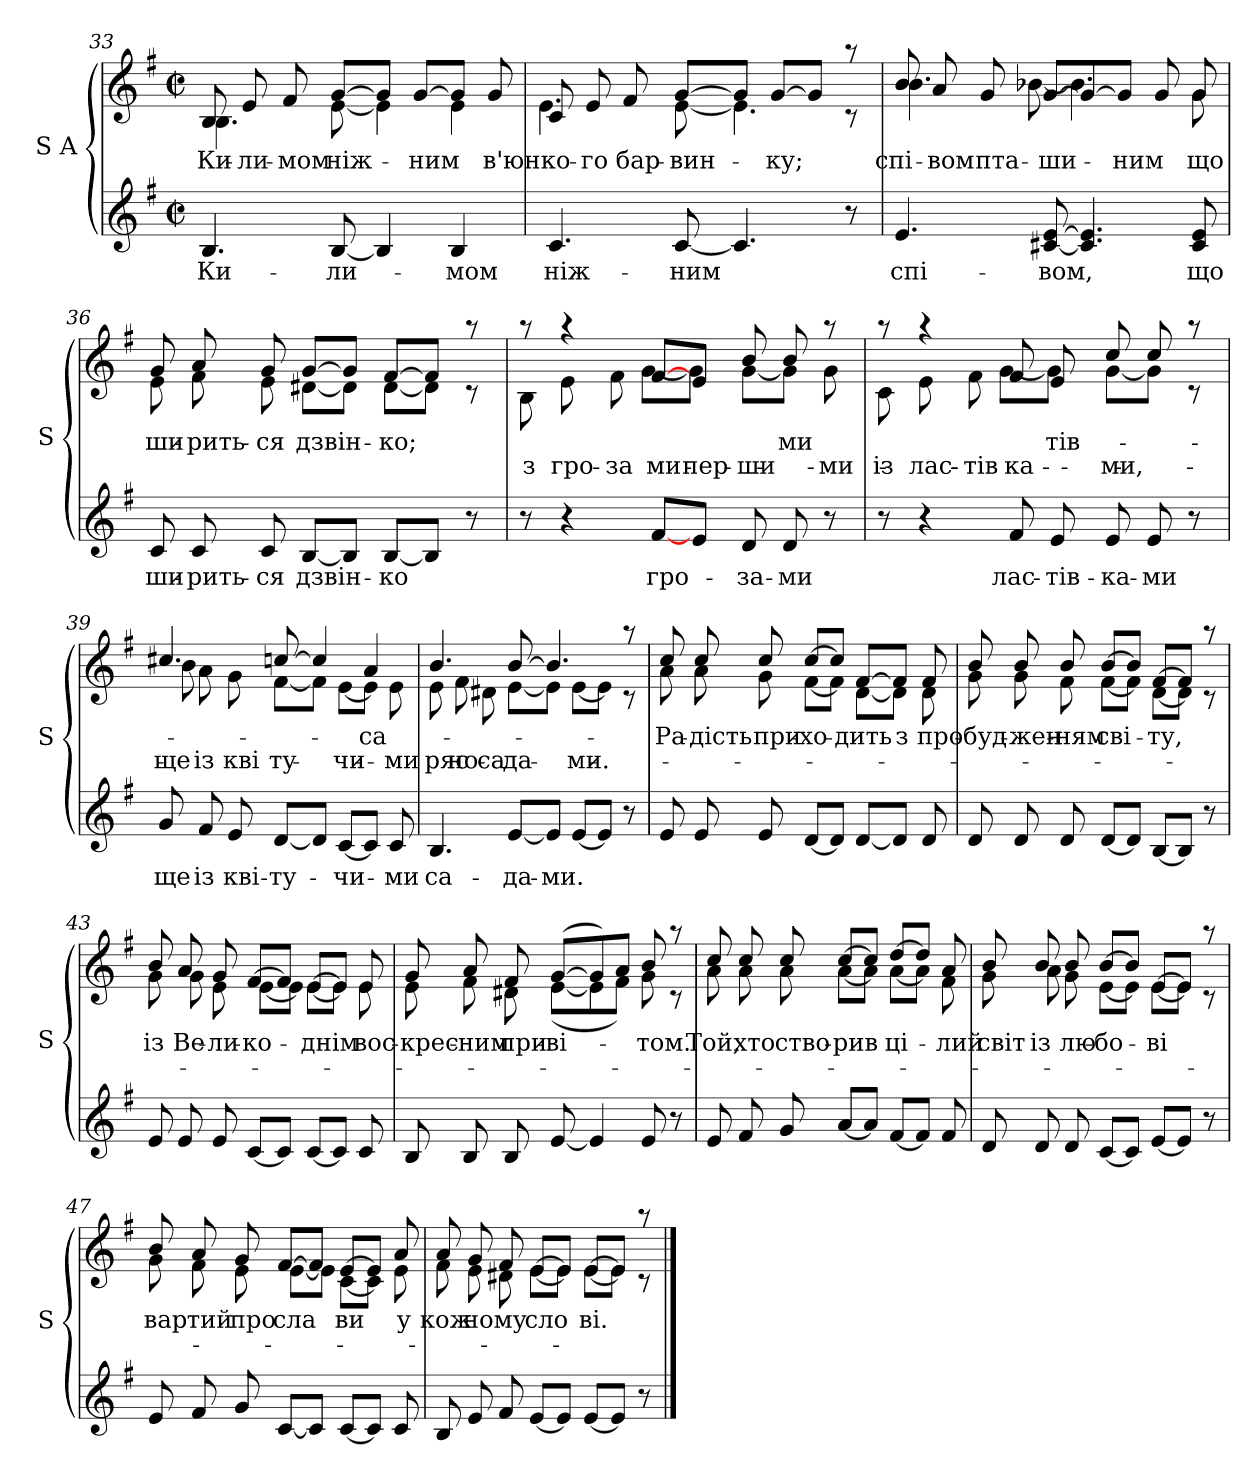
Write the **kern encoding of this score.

**kern	**text	**kern	**text	**text
*part2	*part2	*part1	*part1	*part1
*staff2	*staff2	*staff1	*staff1	*staff1
*	*	*I"S A	*	*
*I'S	*	*I'S	*	*
*clefG2	*	*clefG2	*	*
*k[f#]	*	*k[f#]	*	*
*e:	*	*e:	*	*
*M2/2	*	*M2/2	*	*
*met(c|)	*	*met(c|)	*	*
=33	=33	=33	=33	=33
!	!LO:LY:b	!	!LO:LY:b	!
*	*	*^	*	*
4.B/	Ки-	8B/	4.B\	Ки-	.
!	!	!	!	!LO:LY:b	!
.	.	8e/	.	-ли-	.
!	!	!	!	!LO:LY:b	!
.	.	8f#/	.	-мом	.
!	!LO:LY:b	!	!	!LO:LY:b	!
[8B/	-ли-	[>8g/L	[<8e\	ніж-	.
4B/]	.	8g/J]	4e\]	.	.
!	!	!	!	!LO:LY:b	!
.	.	[>8g/L	.	-ним	.
!	!LO:LY:b	!	!	!	!
4B/	-мом	8g/J]	4e\	.	.
!	!	!	!	!LO:LY:b	!
.	.	8g/	.	в'юн	.
!!LO:PB:g=z	!!
=34	=34	=34	=34	=34	=34
!	!LO:LY:b	!	!	!LO:LY:a	!
4.c/	ніж-	8c/	4.e\	ко-	.
!	!	!	!	!LO:LY:a	!
.	.	8e/	.	-го	.
!	!	!	!	!LO:LY:a	!
.	.	8f#/	.	бар-	.
!	!LO:LY:b	!	!	!LO:LY:a	!
[8c/	-ним	[>8g/L	[<8e\	-вин-	.
4.c/]	.	8g/J]	4.e\]	.	.
!	!	!	!	!LO:LY:a	!
.	.	[>8g/L	.	-ку;	.
.	.	8g/J]	.	.	.
8r	.	8raa	8rc	.	.
=35	=35	=35	=35	=35	=35
!	!LO:LY:b	!	!	!LO:LY:a	!
4.e/	спі-	8b/	4.b\	спі-	.
!	!	!	!	!LO:LY:a	!
.	.	8a/	.	-вом	.
!	!	!	!	!LO:LY:a	!
.	.	8g/	.	пта-	.
!	!LO:LY:b	!	!	!LO:LY:a	!
[8c#X/ [8e/	-вом,	[>8g/L	[<8b-X\	-ши-	.
4.c#/] 4.e/]	.	8g/_	4.b-\]	.	.
!	!	!	!	!LO:LY:a	!
.	.	8g/J]	.	-ним	.
.	.	8g/	.	.	.
!	!LO:LY:b	!	!	!LO:LY:a	!
8c#/ 8e/	що	8g/	8g\	що	.
=36	=36	=36	=36	=36	=36
!	!LO:LY:b	!	!	!LO:LY:a	!
8c/	ши-	8g/	8e\	ши-	.
!	!LO:LY:b	!	!	!LO:LY:a	!
8c/	-рить-	8a/	8f#\	-рить-	.
!	!LO:LY:b	!	!	!LO:LY:a	!
8c/	-ся	8g/	8e\	-ся	.
!	!LO:LY:b	!	!	!LO:LY:a	!
[8B/L	дзвін-	[>8g/L	[<8d#X\L	дзвін-	.
8B/J]	.	8g/J]	8d#\J]	.	.
!	!LO:LY:b	!	!	!LO:LY:a	!
[8B/L	-ко	[>8f#/L	[<8d#\L	-ко;	.
8B/J]	.	8f#/J]	8d#\J]	.	.
8r	.	8raa	8rc	.	.
!!LO:LB:g=z	!!
=37	=37	=37	=37	=37	=37
!	!	!	!	!	!LO:LY:b
8r	.	8raa	8B\	.	-з
!	!LO:LY:b	!	!	!LO:LY:a	!
!	!	!	!	!	!LO:LY:b
4r	з	4raa	8e\	.	гро-
!	!	!	!	!	!LO:LY:b
.	.	.	8f#\	.	-за-
!	!LO:LY:b	!	!	!LO:LY:a	!
!	!	!	!	!	!LO:LY:b
[8f#/L	гро-	[>8f#/L	[<8g\L	.	-ми
!	!	!	!	!	!LO:LY:b
8e/J	.	8e/J	8g\J]	.	пер-
!	!LO:LY:b	!	!	!LO:LY:a	!
!	!	!	!	!	!LO:LY:b
8d/	-за-	8b/	[<8g\L	.	-ши-
!	!LO:LY:b	!	!	!LO:LY:a	!
8d/	-ми	8b/	8g\J]	-ми	.
!	!	!	!	!	!LO:LY:b
8r	.	8raa	8g\	.	-ми
=38	=38	=38	=38	=38	=38
!	!	!	!	!	!LO:LY:b
8r	.	8raa	8c\	.	із
!	!LO:LY:b	!	!	!LO:LY:a	!
!	!	!	!	!	!LO:LY:b
4r	з	4raa	8e\	.	лас-
!	!	!	!	!	!LO:LY:b
.	.	.	8f#\	.	-тів-
!	!LO:LY:b	!	!	!LO:LY:a	!
!	!	!	!	!	!LO:LY:b
8f#/	лас-	8f#/	[<8g\L	.	-ка-
!	!LO:LY:b	!	!	!LO:LY:a	!
8e/	-тів-	8e/	8g\J]	-тів-	.
!	!LO:LY:b	!	!	!LO:LY:a	!
!	!	!	!	!	!LO:LY:b
8e/	-ка-	8cc/	[<8g\L	.	-ми,
!	!LO:LY:b	!	!	!LO:LY:a	!
8e/	-ми	8cc/	8g\J]	.	.
8r	.	8raa	8rc	.	.
=39	=39	=39	=39	=39	=39
!	!LO:LY:b	!	!	!LO:LY:a	!
!	!	!	!	!	!LO:LY:b
8g/	ще	4.cc#X/	8b\	.	ще
!	!LO:LY:b	!	!	!	!LO:LY:b
8f#/	із	.	8a\	.	із
!	!LO:LY:b	!	!	!	!LO:LY:b
8e/	кві-	.	8g\	.	кві-
!	!LO:LY:b	!	!	!LO:LY:a	!
!	!	!	!	!	!LO:LY:b
[8d/L	-ту-	[>8ccn/	[<8f#\L	.	-ту-
8d/J]	.	4cc/]	8f#\J]	.	.
!	!LO:LY:b	!	!	!	!LO:LY:b
[8c/L	-чи-	.	[<8e\L	.	-чи-
!	!	!	!	!LO:LY:a	!
8c/J]	.	4a/	8e\J]	са-	.
!	!LO:LY:b	!	!	!	!LO:LY:b
8c/	-ми	.	8e\	.	-ми
!!LO:LB:g=z	!!
=40	=40	=40	=40	=40	=40
!	!LO:LY:b	!	!	!LO:LY:a	!
!	!	!	!	!	!LO:LY:b
4.B/	са-	4.b/	8e\	.	ряс-
!	!	!	!	!	!LO:LY:b
.	.	.	8f#\	.	-но
!	!	!	!	!	!LO:LY:b
.	.	.	8d#X\	.	са-
!	!LO:LY:b	!	!	!LO:LY:a	!
!	!	!	!	!	!LO:LY:b
[8e/L	-да-	[>8b/	[<8e\L	.	-да-
!	!LO:LY:b	!	!	!	!
8e/J]	-ми.	4.b/]	8e\J]	.	.
!	!	!	!	!	!LO:LY:b
[8e/L	.	.	[<8e\L	.	-ми.
8e/J]	.	.	8e\J]	.	.
8r	.	8raa	8rc	.	.
=41	=41	=41	=41	=41	=41
!	!	!	!	!LO:LY:b	!
8e/	.	8cc/	8a\	Ра-	.
!	!	!	!	!LO:LY:b	!
8e/	.	8cc/	8a\	-дість	.
!	!	!	!	!LO:LY:b	!
8e/	.	8cc/	8g\	при-	.
!	!	!	!	!LO:LY:b	!
[8d/L	.	[>8cc/L	[<8f#\L	-хо-	.
8d/J]	.	8cc/J]	8f#\J]	.	.
!	!	!	!	!LO:LY:b	!
[8d/L	.	[>8f#/L	[<8d\L	-дить	.
!	!	!	!	!LO:LY:b	!
8d/J]	.	8f#/J]	8d\J]	з	.
!	!	!	!	!LO:LY:b	!
8d/	.	8f#/	8d\	про-	.
=42	=42	=42	=42	=42	=42
!	!	!	!	!LO:LY:b	!
8d/	.	8b/	8g\	-буд-	.
!	!	!	!	!LO:LY:b	!
8d/	.	8b/	8g\	-жен-	.
!	!	!	!	!LO:LY:b	!
8d/	.	8b/	8f#\	-ням	.
!	!	!	!	!LO:LY:b	!
[8d/L	.	[>8b/L	[<8f#\L	сві-	.
8d/J]	.	8b/J]	8f#\J]	.	.
!	!	!	!	!LO:LY:b	!
[8B/L	.	[>8f#/L	[<8d\L	-ту,	.
8B/J]	.	8f#/J]	8d\J]	.	.
8r	.	8raa	8rc	.	.
!!LO:LB:g=z	!!
=43	=43	=43	=43	=43	=43
!	!	!	!	!LO:LY:b	!
8e/	.	8b/	8g\	із	.
!	!	!	!	!LO:LY:b	!
8e/	.	8a/	8g\	Ве-	.
!	!	!	!	!LO:LY:b	!
8e/	.	8g/	8e\	-ли-	.
!	!	!	!	!LO:LY:b	!
[8c/L	.	[>8f#/L	[<8e\L	-ко-	.
8c/J]	.	8f#/J]	8e\J]	.	.
!	!	!	!	!LO:LY:b	!
[8c/L	.	[>8e/L	[<8e\L	-днім	.
8c/J]	.	8e/J]	8e\J]	.	.
!	!	!	!	!LO:LY:b	!
8c/	.	8e/	8e\	вос-	.
=44	=44	=44	=44	=44	=44
!	!	!	!	!LO:LY:b	!
8B/	.	8g/	8e\	-крес-	.
!	!	!	!	!LO:LY:b	!
8B/	.	8a/	8f#\	-ним	.
!	!	!	!	!LO:LY:b	!
8B/	.	8f#/	8d#X\	при-	.
!	!	!	!	!LO:LY:b	!
[8e/	.	(>[>8g/L	(<[<8e\L	-ві-	.
4e/]	.	8g/])	8e\]	.	.
.	.	8a/J	8f#\J)	.	.
!	!	!	!	!LO:LY:b	!
8e/	.	8b/	8g\	-том.	.
8r	.	8raa	8rc	.	.
=45	=45	=45	=45	=45	=45
!	!	!	!	!LO:LY:b	!
8e/	.	8cc/	8a\	Той,	.
!	!	!	!	!LO:LY:b	!
8f#/	.	8cc/	8a\	хто	.
!	!	!	!	!LO:LY:b	!
8g/	.	8cc/	8a\	ство-	.
!	!	!	!	!LO:LY:b	!
[8a/L	.	[>8cc/L	[<8a\L	-рив	.
8a/J]	.	8cc/J]	8a\J]	.	.
!	!	!	!	!LO:LY:b	!
[8f#/L	.	[>8dd/L	[<8a\L	ці-	.
8f#/J]	.	8dd/J]	8a\J]	.	.
!	!	!	!	!LO:LY:b	!
8f#/	.	8a/	8f#\	-лий	.
!!LO:LB:g=z	!!
=46	=46	=46	=46	=46	=46
!	!	!	!	!LO:LY:b	!
8d/	.	8b/	8g\	світ	.
!	!	!	!	!LO:LY:b	!
8d/	.	8b/	8a\	із	.
!	!	!	!	!LO:LY:b	!
8d/	.	8b/	8g\	лю-	.
!	!	!	!	!LO:LY:b	!
[8c/L	.	[>8b/L	[<8e\L	-бо-	.
8c/J]	.	8b/J]	8e\J]	.	.
!	!	!	!	!LO:LY:b	!
[8e/L	.	[>8e/L	[<8e\L	-ві	.
8e/J]	.	8e/J]	8e\J]	.	.
8r	.	8raa	8rc	.	.
=47	=47	=47	=47	=47	=47
!	!	!	!	!LO:LY:b	!
8e/	.	8b/	8g\	вар	.
!	!	!	!	!LO:LY:b	!
8f#/	.	8a/	8f#\	тий	.
!	!	!	!	!LO:LY:b	!
8g/	.	8g/	8e\	про	.
!	!	!	!	!LO:LY:b	!
[8c/L	.	[>8f#/L	[<8e\L	сла	.
8c/J]	.	8f#/J]	8e\J]	.	.
!	!	!	!	!LO:LY:b	!
[8c/L	.	[>8e/L	[<8c\L	ви	.
8c/J]	.	8e/J]	8c\J]	.	.
!	!	!	!	!LO:LY:b	!
8c/	.	8a/	8e\	у	.
=48	=48	=48	=48	=48	=48
!	!	!	!	!LO:LY:b	!
8B/	.	8a/	8f#\	кож	.
!	!	!	!	!LO:LY:b	!
8e/	.	8g/	8e\	но	.
!	!	!	!	!LO:LY:b	!
8f#/	.	8f#/	8d#X\	му	.
!	!	!	!	!LO:LY:b	!
[8e/L	.	[>8e/L	[<8e\L	сло	.
8e/J]	.	8e/J]	8e\J]	.	.
!	!	!	!	!LO:LY:b	!
[8e/L	.	[>8e/L	[<8e\L	ві.	.
8e/J]	.	8e/J]	8e\J]	.	.
8r	.	8raa	8rc	.	.
*	*	*v	*v	*	*
==	==	==	==	==
*-	*-	*-	*-	*-
